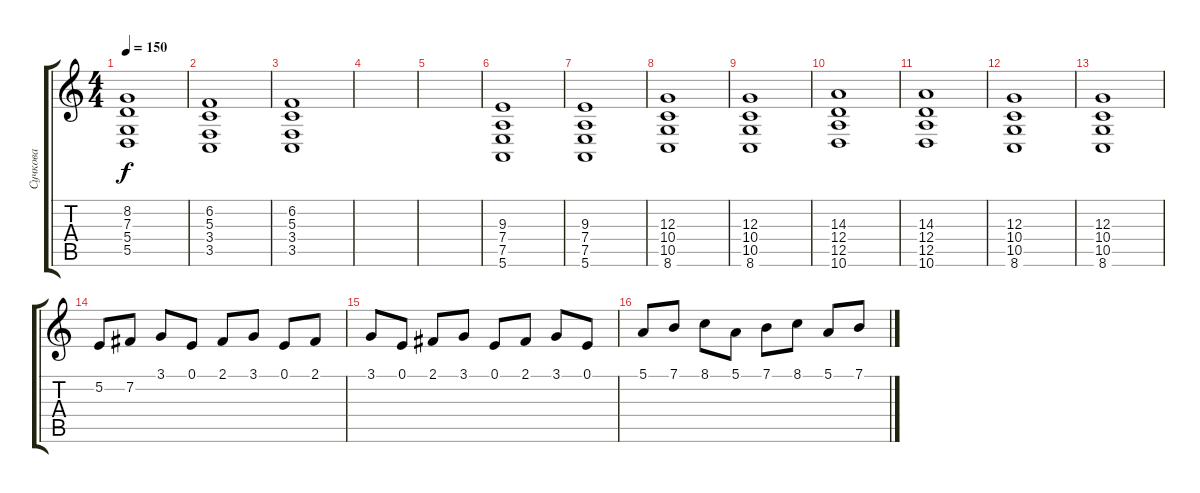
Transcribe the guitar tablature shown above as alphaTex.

\track ("Сучкова" "Сучкова") {instrument lead5charang}
\staff {score tabs}
\tuning (E4 B3 G3 D3 A2 E2) {hide}
\ts (4 4)
\tempo 150
\clef g2
\ks c
(8.2 7.3 5.4 5.5).1{dy f} |
(6.2 5.3 3.4 3.5).1 |
(6.2 5.3 3.4 3.5).1 |
|
|
(9.3 7.4 7.5 5.6).1 |
(9.3 7.4 7.5 5.6).1 |
(12.3 10.4 10.5 8.6).1 |
(12.3 10.4 10.5 8.6).1 |
(14.3 12.4 12.5 10.6).1 |
(14.3 12.4 12.5 10.6).1 |
(12.3 10.4 10.5 8.6).1 |
(12.3 10.4 10.5 8.6).1 |
5.2.8 7.2.8 3.1.8 0.1.8 2.1.8 3.1.8 0.1.8 2.1.8 |
3.1.8 0.1.8 2.1.8 3.1.8 0.1.8 2.1.8 3.1.8 0.1.8 |
5.1.8 7.1.8 8.1.8 5.1.8 7.1.8 8.1.8 5.1.8 7.1.8
